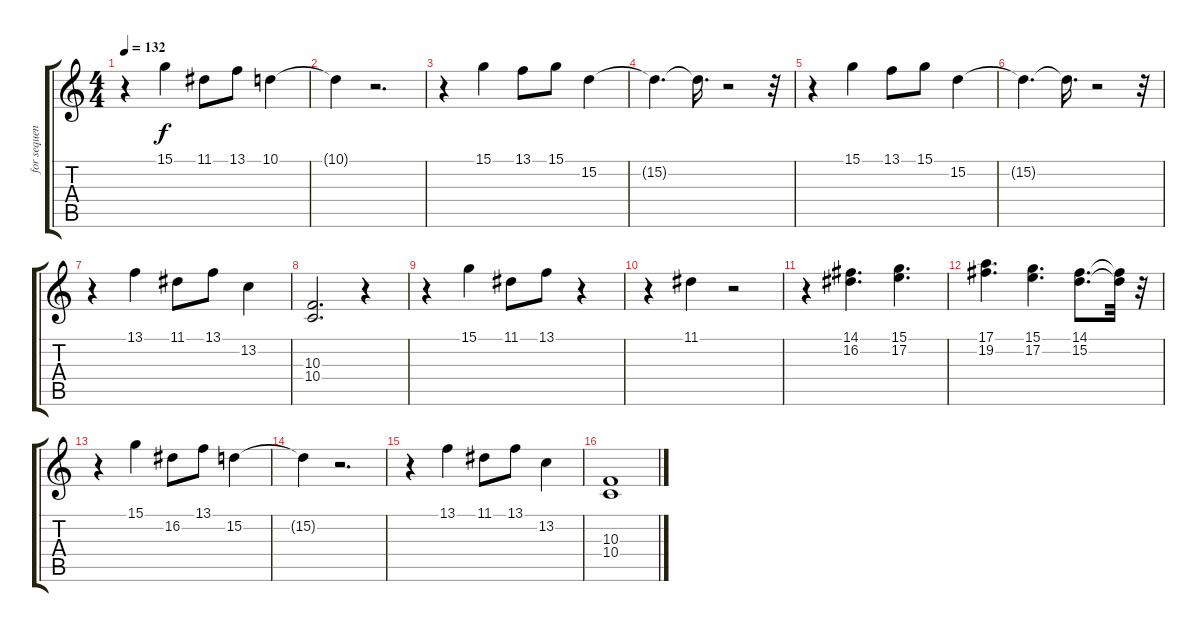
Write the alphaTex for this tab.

\track ("for sequencing" "for sequen") {instrument stringensemble2}
\staff {score tabs}
\tuning (E4 B3 G3 D3 A2 E2) {hide}
\ts (4 4)
\tempo 132
\clef g2
\ks c
r.4{dy f} 15.1.4 11.1.8 13.1.8 10.1.4 |
10.1{t}.4 r.2{d} |
r.4 15.1.4 13.1.8 15.1.8 15.2.4 |
15.2{t}.4{d} 15.2{t}.16{d} r.2 r.32 |
r.4 15.1.4 13.1.8 15.1.8 15.2.4 |
15.2{t}.4{d} 15.2{t}.16{d} r.2 r.32 |
r.4 13.1.4 11.1.8 13.1.8 13.2.4 |
(10.3 10.4).2{d} r.4 |
r.4 15.1.4 11.1.8 13.1.8 r.4 |
r.4 11.1.4 r.2 |
r.4 (14.1 16.2).4{d} (15.1 17.2).4{d} |
(17.1 19.2).4{d} (15.1 17.2).4{d} (14.1 15.2).8{d volume 12} (14.1{t} 15.2{t}).32 r.32 |
r.4 15.1.4{volume 12} 16.2.8{volume 11} 13.1.8 15.2.4 |
15.2{t}.4 r.2{d} |
r.4 13.1.4{volume 10} 11.1.8 13.1.8{volume 10} 13.2.4 |
(10.3 10.4).1{volume 10}
